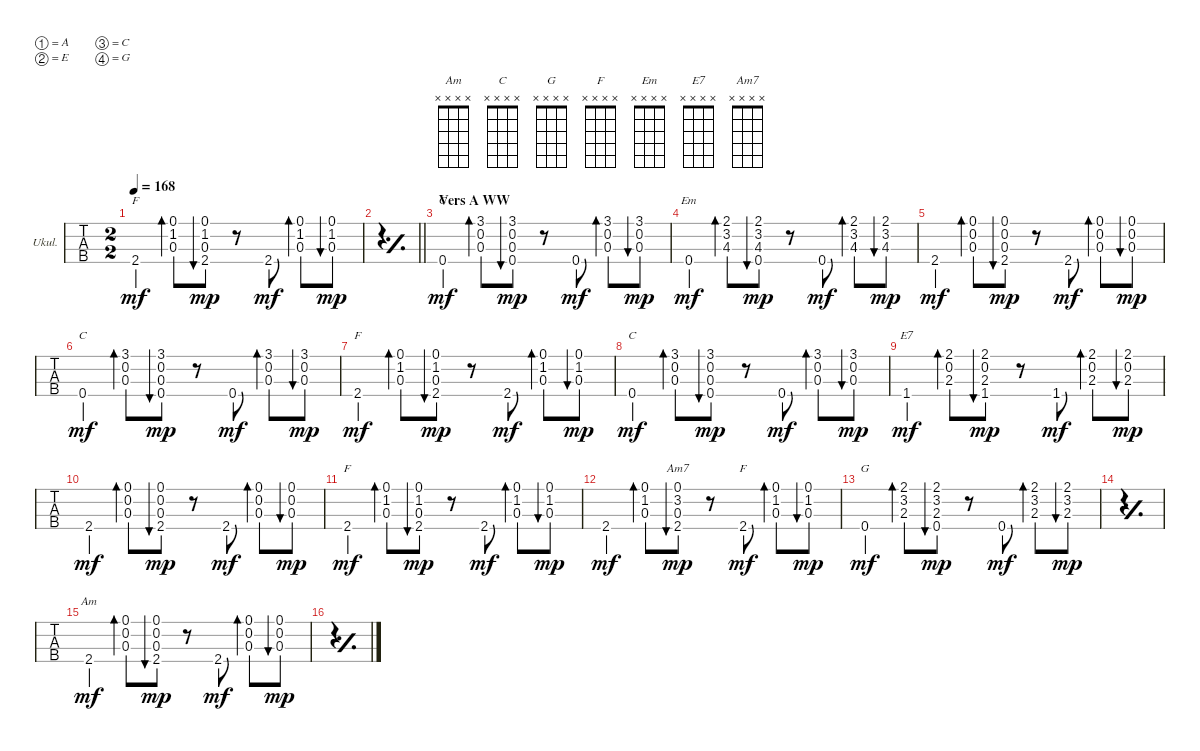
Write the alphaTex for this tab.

\bracketExtendMode groupsimilarinstruments
\multiTrackTrackNamePolicy hidden
\firstSystemTrackNameOrientation horizontal
\otherSystemsTrackNameOrientation horizontal
\track ("Ukulele" "Ukul.") {instrument acousticguitarnylon}
\staff {tabs}
\tuning (A4 E4 C4 G3)
\displaytranspose 0
\chord ("Am" x x x x)
\chord ("C" x x x x)
\chord ("G" x x x x)
\chord ("F" x x x x)
\chord ("Em" x x x x)
\chord ("E7" x x x x)
\chord ("Am7" x x x x)
\ts (2 2)
\tempo 168
\clef g2
\ks c
2.4.4{ch "F" dy mf} (0.1 1.2 0.3).8{bd 30} (0.1 1.2 0.3 2.4).8{bu 30 dy mp} r.8 2.4.8{dy mf} (0.1 1.2 0.3).8{bd 30} (0.1 1.2 0.3).8{bu 30 dy mp} |
\simile simple
\barLineRight lightlight
|
\section ("" "Vers A WW")
\simile none
0.4.4{ch "C" dy mf} (3.1 0.2 0.3).8{bd 30} (3.1 0.2 0.3 0.4).8{bu 30 dy mp} r.8 0.4.8{dy mf} (3.1 0.2 0.3).8{bd 30} (3.1 0.2 0.3).8{bu 30 dy mp} |
0.4.4{ch "Em" dy mf} (2.1 3.2 4.3).8{bd 30} (2.1 3.2 4.3 0.4).8{bu 30 dy mp} r.8 0.4.8{dy mf} (2.1 3.2 4.3).8{bd 30} (2.1 3.2 4.3).8{bu 30 dy mp} |
2.4.4{dy mf} (0.1 0.2 0.3).8{bd 30} (0.1 0.2 0.3 2.4).8{bu 30 dy mp} r.8 2.4.8{dy mf} (0.1 0.2 0.3).8{bd 30} (0.1 0.2 0.3).8{bu 30 dy mp} |
0.4.4{ch "C" dy mf} (3.1 0.2 0.3).8{bd 30} (3.1 0.2 0.3 0.4).8{bu 30 dy mp} r.8 0.4.8{dy mf} (3.1 0.2 0.3).8{bd 30} (3.1 0.2 0.3).8{bu 30 dy mp} |
2.4.4{ch "F" dy mf} (0.1 1.2 0.3).8{bd 30} (0.1 1.2 0.3 2.4).8{bu 30 dy mp} r.8 2.4.8{dy mf} (0.1 1.2 0.3).8{bd 30} (0.1 1.2 0.3).8{bu 30 dy mp} |
0.4.4{ch "C" dy mf} (3.1 0.2 0.3).8{bd 30} (3.1 0.2 0.3 0.4).8{bu 30 dy mp} r.8 0.4.8{dy mf} (3.1 0.2 0.3).8{bd 30} (3.1 0.2 0.3).8{bu 30 dy mp} |
1.4.4{ch "E7" dy mf} (2.1 0.2 2.3).8{bd 30} (2.1 0.2 2.3 1.4).8{bu 30 dy mp} r.8 1.4.8{dy mf} (2.1 0.2 2.3).8{bd 30} (2.1 0.2 2.3).8{bu 30 dy mp} |
2.4.4{dy mf} (0.1 0.2 0.3).8{bd 30} (0.1 0.2 0.3 2.4).8{bu 30 dy mp} r.8 2.4.8{dy mf} (0.1 0.2 0.3).8{bd 30} (0.1 0.2 0.3).8{bu 30 dy mp} |
2.4.4{ch "F" dy mf} (0.1 1.2 0.3).8{bd 30} (0.1 1.2 0.3 2.4).8{bu 30 dy mp} r.8 2.4.8{dy mf} (0.1 1.2 0.3).8{bd 30} (0.1 1.2 0.3).8{bu 30 dy mp} |
2.4.4{dy mf} (0.1 1.2 0.3).8{bd 30} (0.1 3.2 0.3 2.4).8{bu 30 ch "Am7" dy mp} r.8 2.4.8{ch "F" dy mf} (0.1 1.2 0.3).8{bd 30} (0.1 1.2 0.3).8{bu 30 dy mp} |
0.4.4{ch "G" dy mf} (2.1 3.2 2.3).8{bd 30} (2.1 3.2 2.3 0.4).8{bu 30 dy mp} r.8 0.4.8{dy mf} (2.1 3.2 2.3).8{bd 30} (2.1 3.2 2.3).8{bu 30 dy mp} |
\simile simple
|
\simile none
2.4.4{ch "Am" dy mf} (0.1 0.2 0.3).8{bd 30} (0.1 0.2 0.3 2.4).8{bu 30 dy mp} r.8 2.4.8{dy mf} (0.1 0.2 0.3).8{bd 30} (0.1 0.2 0.3).8{bu 30 dy mp} |
\simile simple
